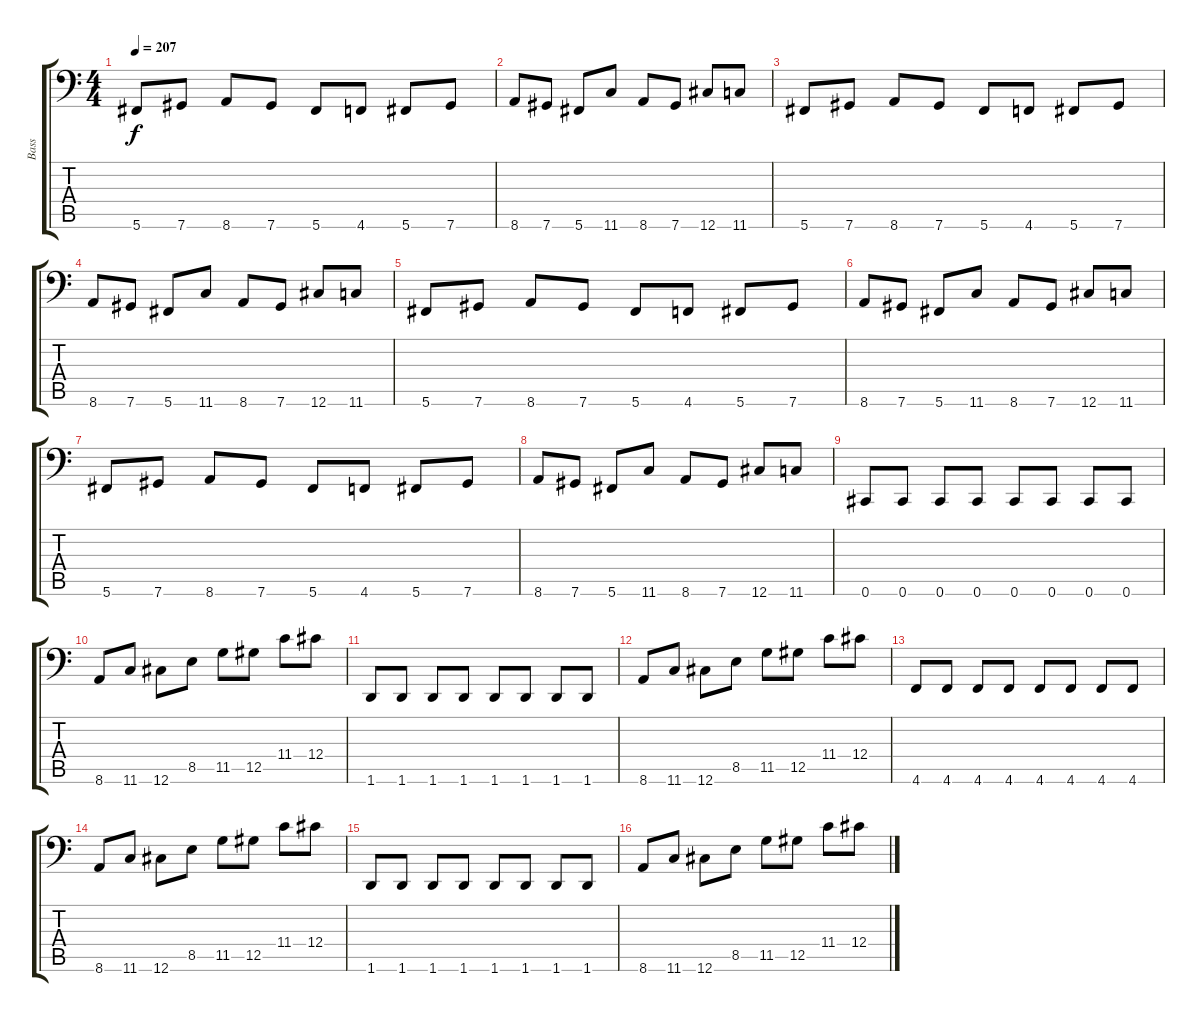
\track ("Bass" "Bass") {instrument electricbassfinger bank 1}
\staff {score tabs}
\tuning (Eb3 Bb2 Gb2 Db2 Ab1 Db1) {hide}
\ts (4 4)
\tempo 207
\clef f4
\ks c
5.6.8{dy f} 7.6.8 8.6.8 7.6.8 5.6.8 4.6.8 5.6.8 7.6.8 |
8.6.8 7.6.8 5.6.8 11.6.8 8.6.8 7.6.8 12.6.8 11.6.8 |
5.6.8 7.6.8 8.6.8 7.6.8 5.6.8 4.6.8 5.6.8 7.6.8 |
8.6.8 7.6.8 5.6.8 11.6.8 8.6.8 7.6.8 12.6.8 11.6.8 |
5.6.8 7.6.8 8.6.8 7.6.8 5.6.8 4.6.8 5.6.8 7.6.8 |
8.6.8 7.6.8 5.6.8 11.6.8 8.6.8 7.6.8 12.6.8 11.6.8 |
5.6.8 7.6.8 8.6.8 7.6.8 5.6.8 4.6.8 5.6.8 7.6.8 |
8.6.8 7.6.8 5.6.8 11.6.8 8.6.8 7.6.8 12.6.8 11.6.8 |
0.6.8 0.6.8 0.6.8 0.6.8 0.6.8 0.6.8 0.6.8 0.6.8 |
8.6.8 11.6.8 12.6.8 8.5.8 11.5.8 12.5.8 11.4.8 12.4.8 |
1.6.8 1.6.8 1.6.8 1.6.8 1.6.8 1.6.8 1.6.8 1.6.8 |
8.6.8 11.6.8 12.6.8 8.5.8 11.5.8 12.5.8 11.4.8 12.4.8 |
4.6.8 4.6.8 4.6.8 4.6.8 4.6.8 4.6.8 4.6.8 4.6.8 |
8.6.8 11.6.8 12.6.8 8.5.8 11.5.8 12.5.8 11.4.8 12.4.8 |
1.6.8 1.6.8 1.6.8 1.6.8 1.6.8 1.6.8 1.6.8 1.6.8 |
8.6.8 11.6.8 12.6.8 8.5.8 11.5.8 12.5.8 11.4.8 12.4.8
